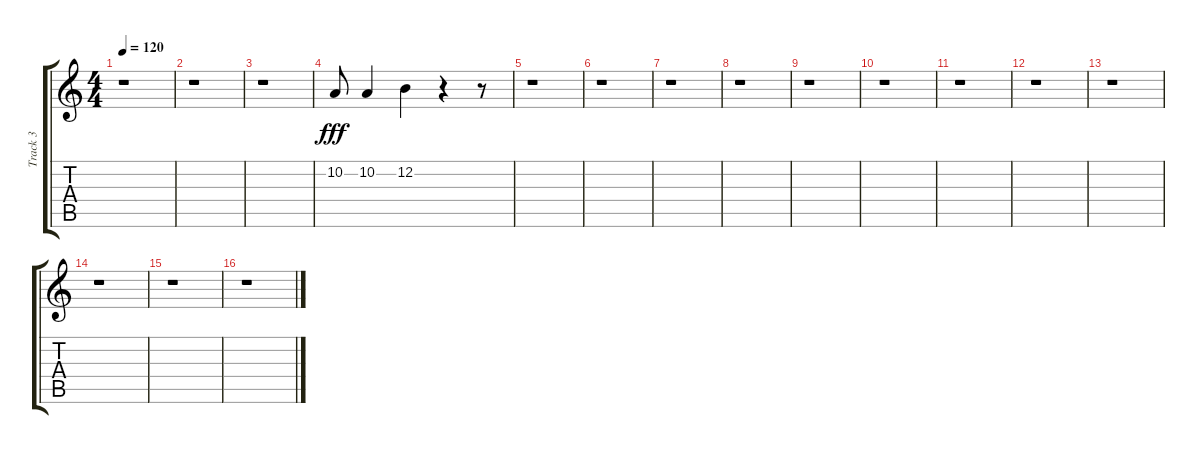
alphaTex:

\track ("Track 3" "Track 3") {instrument flute}
\staff {score tabs}
\tuning (E4 B3 G3 D3 A2 E2) {hide}
\ts (4 4)
\tempo 120
\clef g2
\ks c
r.1{dy fff} |
r.1 |
r.1 |
10.2.8 10.2.4 12.2.4 r.4 r.8 |
r.1 |
r.1 |
r.1 |
r.1 |
r.1 |
r.1 |
r.1 |
r.1 |
r.1 |
r.1 |
r.1 |
r.1
